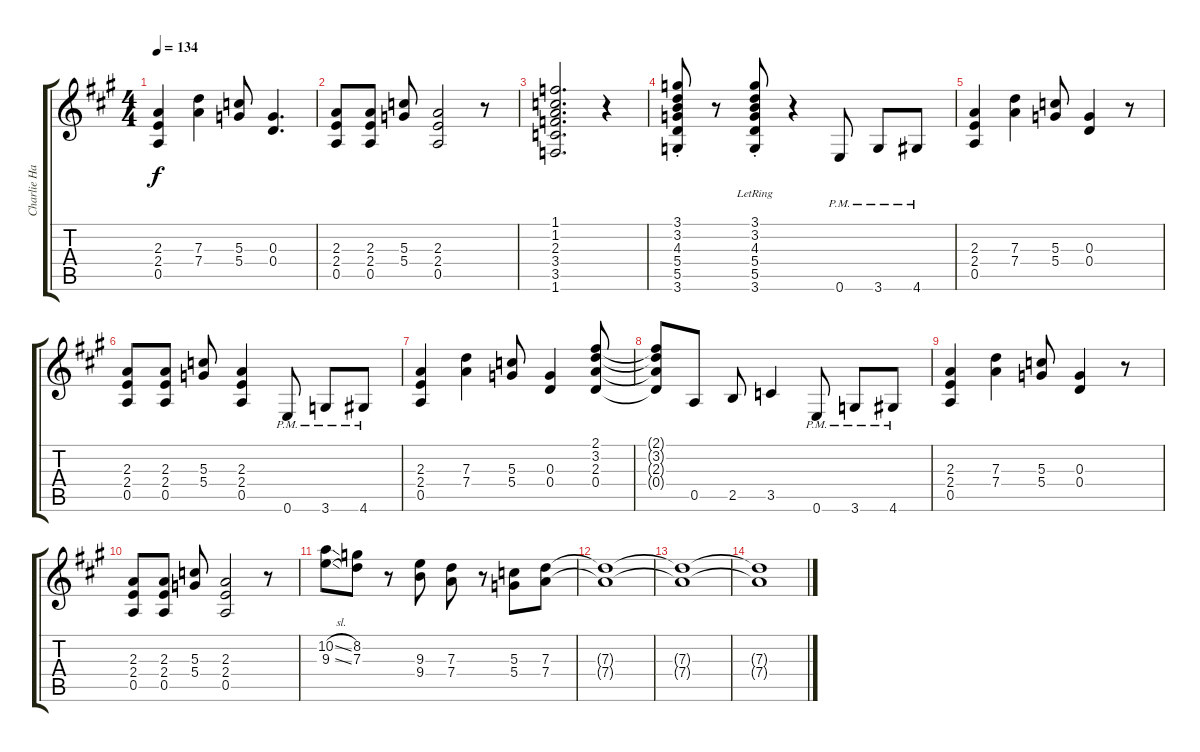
\track ("Charlie Hargrett Guitar" "Charlie Ha") {instrument overdrivenguitar}
\staff {score tabs}
\tuning (E4 B3 G3 D3 A2 E2) {hide}
\ts (4 4)
\tempo 134
\clef g2
\ks a
(2.3 2.4 0.5).4{dy f} (7.3 7.4).4 (5.3 5.4).8 (0.3 0.4).4{d} |
(2.3 2.4 0.5).8 (2.3 2.4 0.5).8 (5.3 5.4).8 (2.3 2.4 0.5).2 r.8 |
(1.1 1.2 2.3 3.4 3.5 1.6).2{d} r.4 |
(3.1 3.2 4.3 5.4 5.5 3.6{st}).8 r.8 (3.1{lr} 3.2{lr} 4.3 5.4 5.5 3.6{st}).8 r.4 0.6{pm}.8 3.6{pm}.8 4.6{pm}.8 |
(2.3 2.4 0.5).4 (7.3 7.4).4 (5.3 5.4).8 (0.3 0.4).4 r.8 |
(2.3 2.4 0.5).8 (2.3 2.4 0.5).8 (5.3 5.4).8 (2.3 2.4 0.5).4 0.6{pm}.8 3.6{pm}.8 4.6{pm}.8 |
(2.3 2.4 0.5).4 (7.3 7.4).4 (5.3 5.4).8 (0.3 0.4).4 (2.1 3.2 2.3 0.4).8 |
(2.1{t} 3.2{t} 2.3{t} 0.4{t}).8 0.5.8 2.5.8 3.5.4 0.6{pm}.8 3.6{pm}.8 4.6{pm}.8 |
(2.3 2.4 0.5).4 (7.3 7.4).4 (5.3 5.4).8 (0.3 0.4).4 r.8 |
(2.3 2.4 0.5).8 (2.3 2.4 0.5).8 (5.3 5.4).8 (2.3 2.4 0.5).2 r.8 |
(10.2{sl} 9.3{sl}).8 (8.2 7.3).8 r.8 (9.3 9.4).8 (7.3 7.4).8 r.8 (5.3 5.4).8 (7.3 7.4).8 |
(7.3{t} 7.4{t}).1 |
(7.3{t} 7.4{t}).1 |
(7.3{t} 7.4{t}).1
